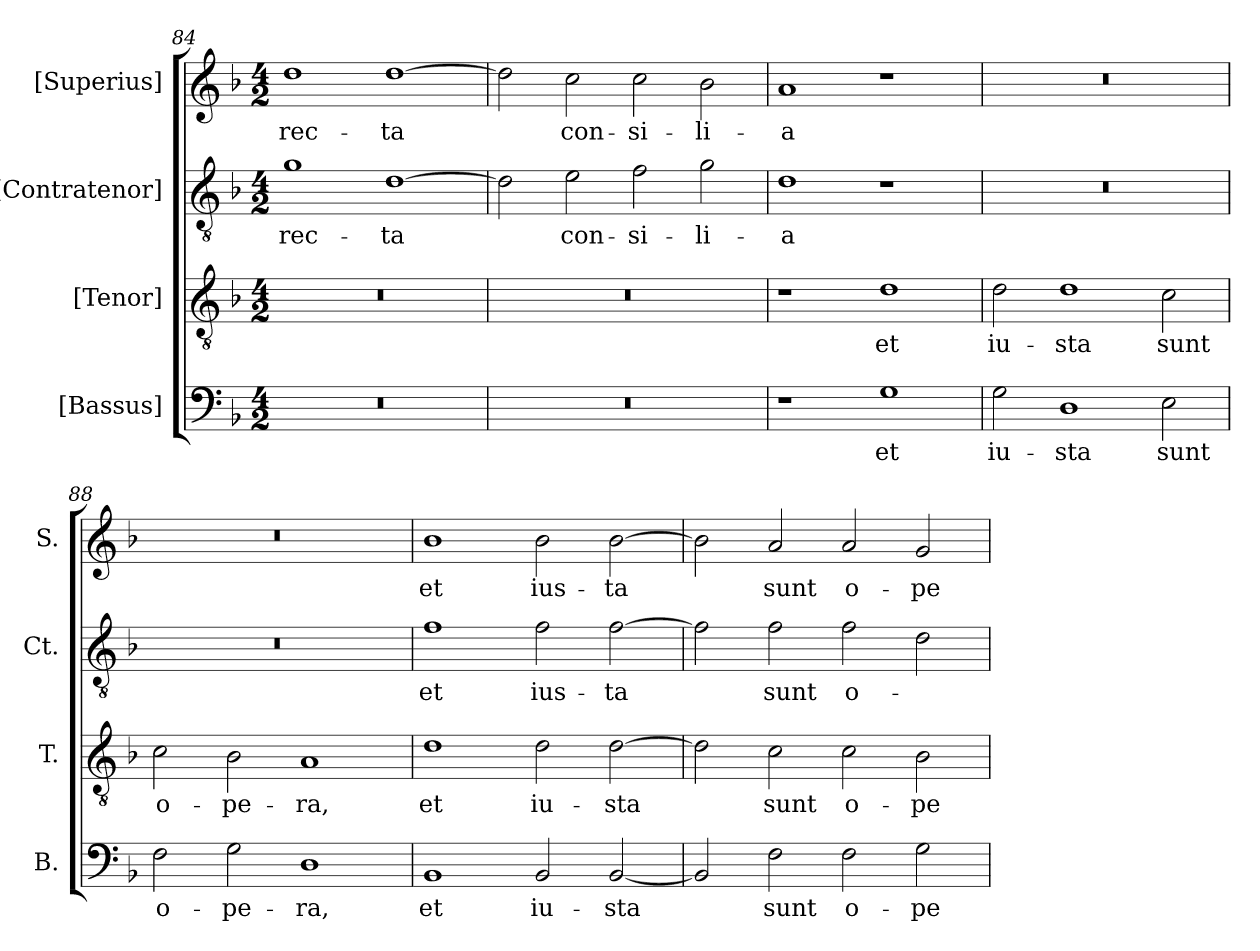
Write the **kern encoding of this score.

**kern	**text	**kern	**text	**kern	**text	**kern	**text
*part4	*part4	*part3	*part3	*part2	*part2	*part1	*part1
*staff4	*staff4	*staff3	*staff3	*staff2	*staff2	*staff1	*staff1
*I"[Bassus]	*	*I"[Tenor]	*	*I"[Contratenor]	*	*I"[Superius]	*
*I'B.	*	*I'T.	*	*I'Ct.	*	*I'S.	*
*clefF4	*	*clefGv2	*	*clefGv2	*	*clefG2	*
*	*	*ITrd7c12	*	*ITrd7c12	*	*	*
*k[b-]	*	*k[b-]	*	*k[b-]	*	*k[b-]	*
*F:	*	*F:	*	*F:	*	*F:	*
*M4/2	*	*M4/2	*	*M4/2	*	*M4/2	*
=84	=84	=84	=84	=84	=84	=84	=84
!LO:N:vis=1	!	!LO:N:vis=1	!	!	!	!	!
!	!	!	!	!	!LO:LY:b:color=#000000	!	!
!	!	!	!	!	!	!	!LO:LY:b:color=#000000
0r	.	0r	.	1Gi	rec-	1ddi	rec-
!	!	!	!	!	!LO:LY:b:color=#000000	!	!
!	!	!	!	!	!	!	!LO:LY:b:color=#000000
.	.	.	.	[>1Di	-ta	[>1ddi	-ta
=85	=85	=85	=85	=85	=85	=85	=85
!LO:N:vis=1	!	!LO:N:vis=1	!	!	!	!	!
0r	.	0r	.	2Di\]	.	2ddi\]	.
!	!	!	!	!	!LO:LY:b:color=#000000	!	!
!	!	!	!	!	!	!	!LO:LY:b:color=#000000
.	.	.	.	2Ei\	con-	2cci\	con-
!	!	!	!	!	!LO:LY:b:color=#000000	!	!
!	!	!	!	!	!	!	!LO:LY:b:color=#000000
.	.	.	.	2Fi\	-si-	2cci\	-si-
!	!	!	!	!	!LO:LY:b:color=#000000	!	!
!	!	!	!	!	!	!	!LO:LY:b:color=#000000
.	.	.	.	2Gi\	-li-	2b-i\	-li-
=86	=86	=86	=86	=86	=86	=86	=86
!	!	!	!	!	!LO:LY:b:color=#000000	!	!
!	!	!	!	!	!	!	!LO:LY:b:color=#000000
1r	.	1r	.	1Di	-a	1ai	-a
!	!LO:LY:b:color=#000000	!	!	!	!	!	!
!	!	!	!LO:LY:b:color=#000000	!	!	!	!
1Gi	et	1Di	et	1r	.	1r	.
=87	=87	=87	=87	=87	=87	=87	=87
!	!LO:LY:b:color=#000000	!	!	!	!	!	!
!	!	!	!LO:LY:b:color=#000000	!LO:N:vis=1	!	!LO:N:vis=1	!
2Gi\	iu-	2Di\	iu-	0r	.	0r	.
!	!LO:LY:b:color=#000000	!	!	!	!	!	!
!	!	!	!LO:LY:b:color=#000000	!	!	!	!
1Di	-sta	1Di	-sta	.	.	.	.
!	!LO:LY:b:color=#000000	!	!	!	!	!	!
!	!	!	!LO:LY:b:color=#000000	!	!	!	!
2Ei\	sunt	2Ci\	sunt	.	.	.	.
!!LO:PB:g=z
=88	=88	=88	=88	=88	=88	=88	=88
!	!LO:LY:b:color=#000000	!	!	!	!	!	!
!	!	!	!LO:LY:b:color=#000000	!LO:N:vis=1	!	!LO:N:vis=1	!
2Fi\	o-	2Ci\	o-	0r	.	0r	.
!	!LO:LY:b:color=#000000	!	!	!	!	!	!
!	!	!	!LO:LY:b:color=#000000	!	!	!	!
2Gi\	-pe-	2BB-i\	-pe-	.	.	.	.
!	!LO:LY:b:color=#000000	!	!	!	!	!	!
!	!	!	!LO:LY:b:color=#000000	!	!	!	!
1Di	-ra,	1AAi	-ra,	.	.	.	.
=89	=89	=89	=89	=89	=89	=89	=89
!	!LO:LY:b:color=#000000	!	!	!	!	!	!
!	!	!	!LO:LY:b:color=#000000	!	!	!	!
!	!	!	!	!	!LO:LY:b:color=#000000	!	!
!	!	!	!	!	!	!	!LO:LY:b:color=#000000
1BB-i	et	1Di	et	1Fi	et	1b-i	et
!	!LO:LY:b:color=#000000	!	!	!	!	!	!
!	!	!	!LO:LY:b:color=#000000	!	!	!	!
!	!	!	!	!	!LO:LY:b:color=#000000	!	!
!	!	!	!	!	!	!	!LO:LY:b:color=#000000
2BB-i/	iu-	2Di\	iu-	2Fi\	ius-	2b-i\	ius-
!	!LO:LY:b:color=#000000	!	!	!	!	!	!
!	!	!	!LO:LY:b:color=#000000	!	!	!	!
!	!	!	!	!	!LO:LY:b:color=#000000	!	!
!	!	!	!	!	!	!	!LO:LY:b:color=#000000
[<2BB-i/	-sta	[>2Di\	-sta	[>2Fi\	-ta	[>2b-i\	-ta
=90	=90	=90	=90	=90	=90	=90	=90
2BB-i/]	.	2Di\]	.	2Fi\]	.	2b-i\]	.
!	!LO:LY:b:color=#000000	!	!	!	!	!	!
!	!	!	!LO:LY:b:color=#000000	!	!	!	!
!	!	!	!	!	!LO:LY:b:color=#000000	!	!
!	!	!	!	!	!	!	!LO:LY:b:color=#000000
2Fi\	sunt	2Ci\	sunt	2Fi\	sunt	2ai/	sunt
!	!LO:LY:b:color=#000000	!	!	!	!	!	!
!	!	!	!LO:LY:b:color=#000000	!	!	!	!
!	!	!	!	!	!LO:LY:b:color=#000000	!	!
!	!	!	!	!	!	!	!LO:LY:b:color=#000000
2Fi\	o-	2Ci\	o-	2Fi\	o-	2ai/	o-
!	!LO:LY:b:color=#000000	!	!	!	!	!	!
!	!	!	!LO:LY:b:color=#000000	!	!	!	!
!	!	!	!	!	!	!	!LO:LY:b:color=#000000
2Gi\	-pe-	2BB-i\	-pe-	2Di\	.	2gi/	-pe-
=	=	=	=	=	=	=	=
*-	*-	*-	*-	*-	*-	*-	*-
